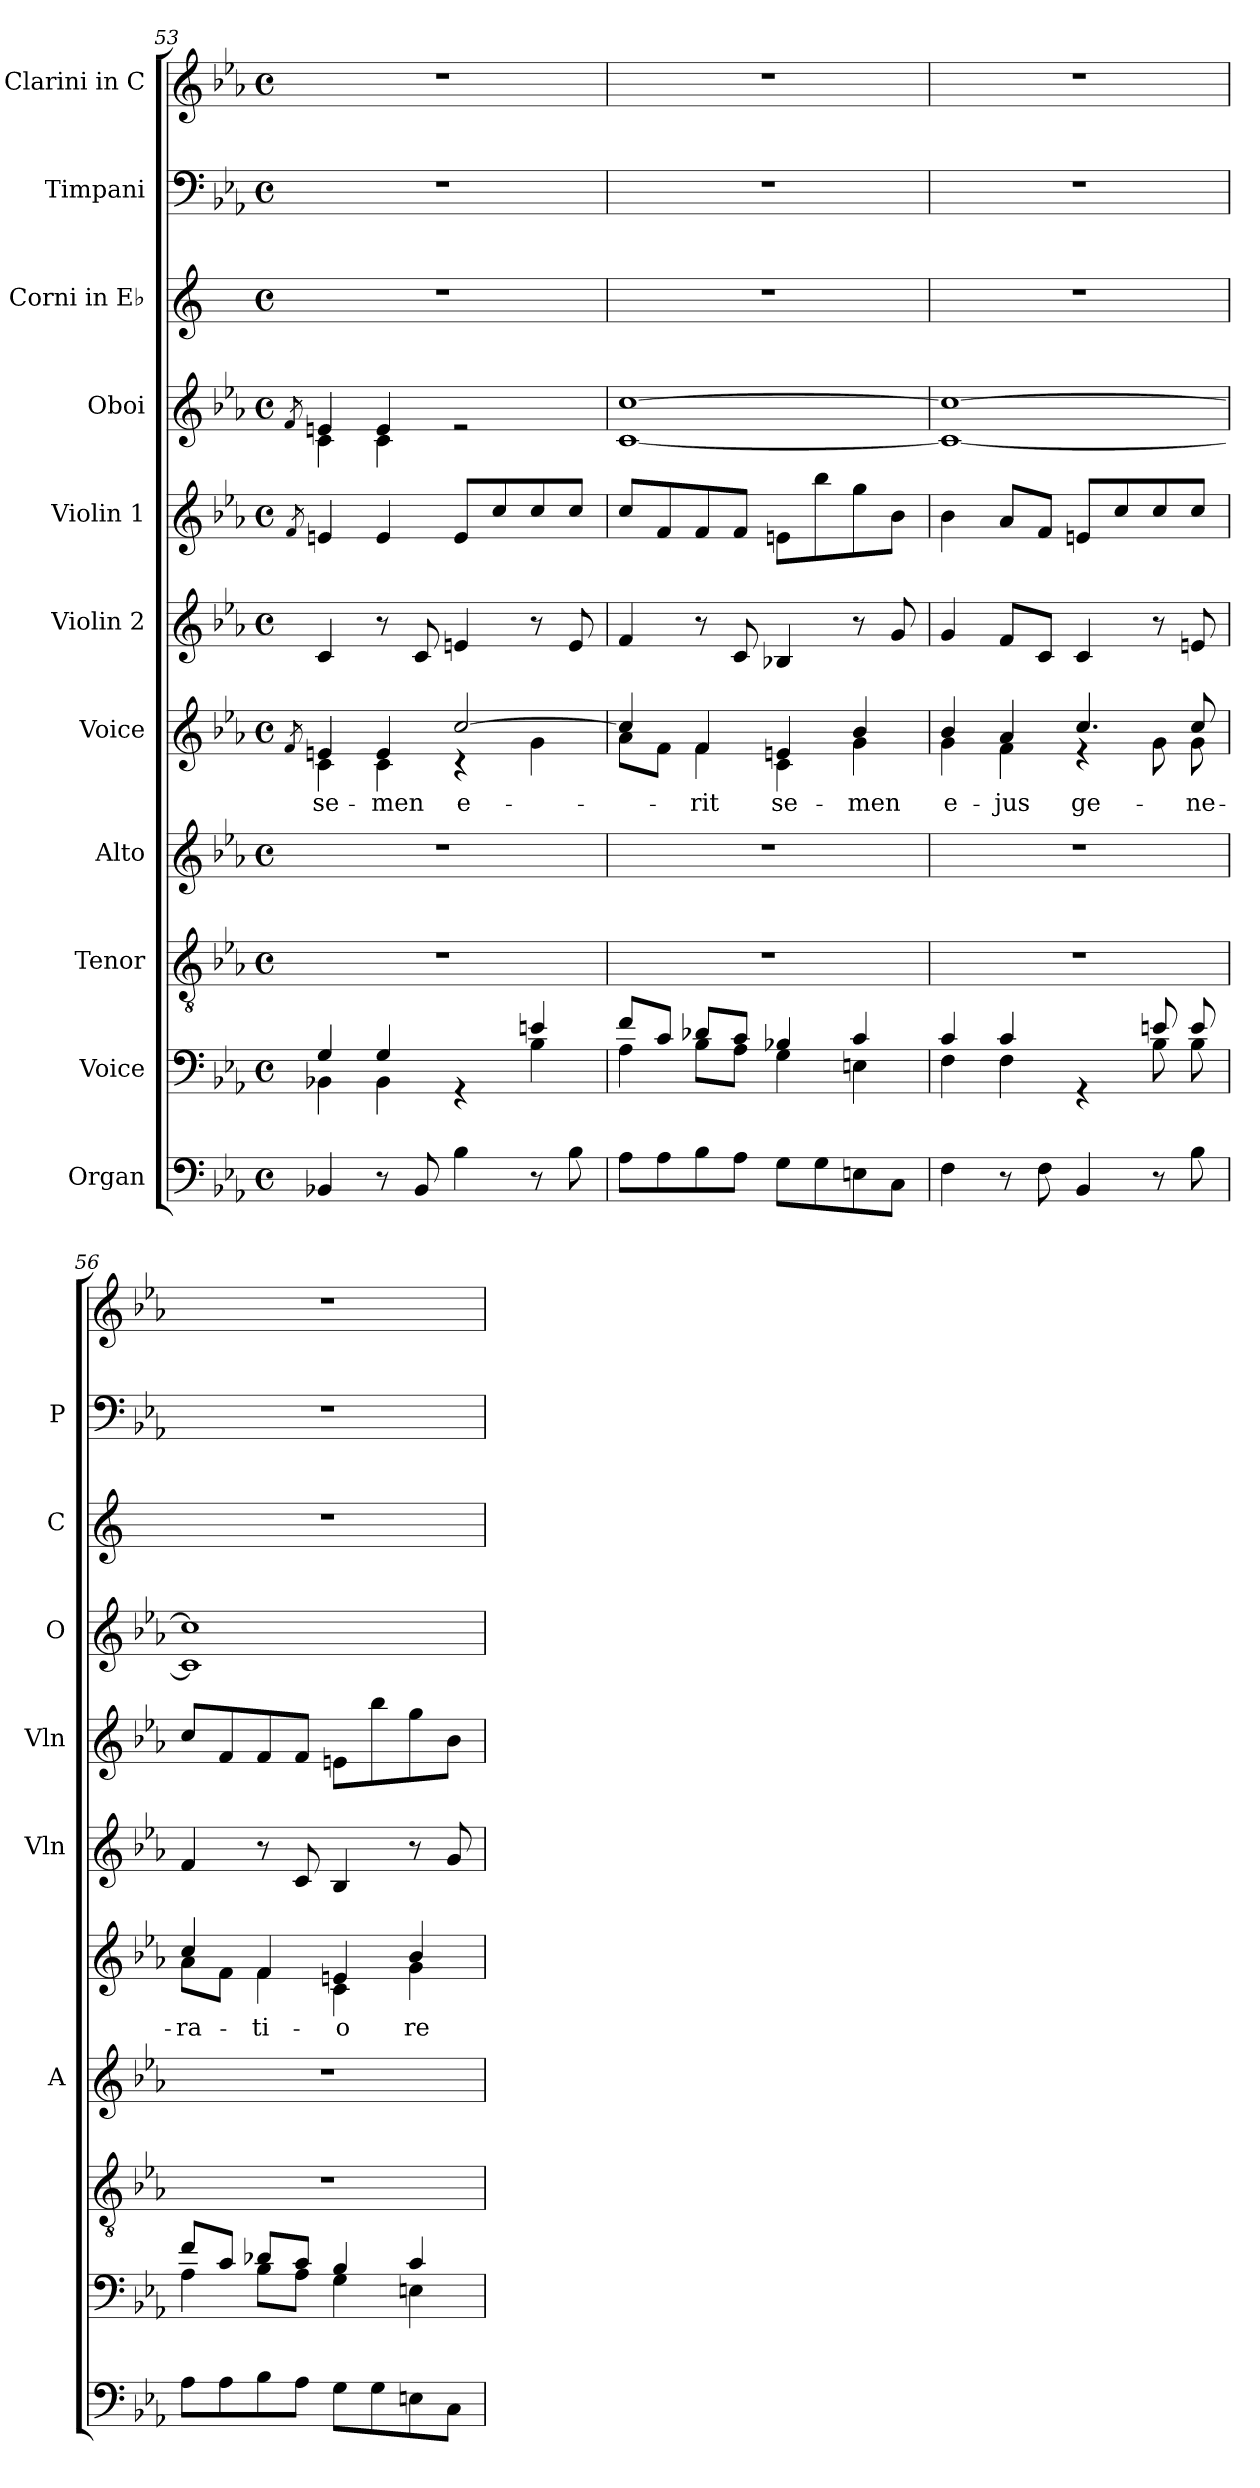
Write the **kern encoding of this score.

**kern	**kern	**kern	**kern	**kern	**text	**kern	**kern	**kern	**kern	**kern	**kern
*part11	*part10	*part9	*part8	*part7	*part7	*part6	*part5	*part4	*part3	*part2	*part1
*staff11	*staff10	*staff9	*staff8	*staff7	*staff7	*staff6	*staff5	*staff4	*staff3	*staff2	*staff1
*I"Organ	*I"Voice	*I"Tenor	*I"Alto	*I"Voice	*	*I"Violin 2	*I"Violin 1	*I"Oboi	*I"Corni in E♭	*I"Timpani	*I"Clarini in C
*	*	*	*I'A	*	*	*I'Vln	*I'Vln	*I'O	*I'C	*I'P	*
*clefF4	*clefF4	*clefGv2	*clefG2	*clefG2	*	*clefG2	*clefG2	*clefG2	*clefG2	*clefF4	*clefG2
*	*	*	*	*	*	*	*	*	*ITrd5c9	*	*
*k[b-e-a-]	*k[b-e-a-]	*k[b-e-a-]	*k[b-e-a-]	*k[b-e-a-]	*	*k[b-e-a-]	*k[b-e-a-]	*k[b-e-a-]	*k[b-e-a-]	*k[b-e-a-]	*k[b-e-a-]
*M4/4	*M4/4	*M4/4	*M4/4	*M4/4	*	*M4/4	*M4/4	*M4/4	*M4/4	*M4/4	*M4/4
*met(c)	*met(c)	*met(c)	*met(c)	*met(c)	*	*met(c)	*met(c)	*met(c)	*met(c)	*met(c)	*met(c)
=53	=53	=53	=53	=53	=53	=53	=53	=53	=53	=53	=53
.	.	.	.	8qf/	.	.	8qf/	8qf/	.	.	.
*	*^	*	*	*	*	*	*	*	*	*	*
!	!	!	!	!	!	!LO:LY:b	!	!	!	!	!	!
*	*	*	*	*	*^	*	*	*	*^	*	*	*
4BB-X/	4G/	4BB-X\	1r	1r	4en/	4c\	se-	4c/	4en/	4en/	4c\	1r	1r	1r
!	!	!	!	!	!	!	!LO:LY:b	!	!	!	!	!	!	!
8r	4G/	4BB-\	.	.	4e/	4c\	-men	8r	4e/	4e/	4c\	.	.	.
8BB-/	.	.	.	.	.	.	.	8c/	.	.	.	.	.	.
!	!	!	!	!	!	!	!LO:LY:b	!	!	!	!	!	!	!
4B-\	4rGG	4ryy	.	.	[2cc/	4r	e-	4en/	8e/L	2re	2ryy	.	.	.
.	.	.	.	.	.	.	.	.	8cc/	.	.	.	.	.
8r	4en/	4B-\	.	.	.	4g\	.	8r	8cc/	.	.	.	.	.
8B-\	.	.	.	.	.	.	.	8e/	8cc/J	.	.	.	.	.
=54	=54	=54	=54	=54	=54	=54	=54	=54	=54	=54	=54	=54	=54	=54
8A-\L	8f/L	4A-\	1r	1r	4cc/]	8a-\L	.	4f/	8cc/L	[1cc	[1c	1r	1r	1r
8A-\	8c/J	.	.	.	.	8f\J	.	.	8f/	.	.	.	.	.
!	!	!	!	!	!	!	!LO:LY:b	!	!	!	!	!	!	!
8B-\	8d-X/L	8B-\L	.	.	4f/	4f\	-rit	8r	8f/	.	.	.	.	.
8A-\J	8c/J	8A-\J	.	.	.	.	.	8c/	8f/J	.	.	.	.	.
!	!	!	!	!	!	!	!LO:LY:b	!	!	!	!	!	!	!
8G\L	4B-X/	4G\	.	.	4en/	4c\	se-	4B-X/	8en\L	.	.	.	.	.
8G\	.	.	.	.	.	.	.	.	8bb-\	.	.	.	.	.
!	!	!	!	!	!	!	!LO:LY:b	!	!	!	!	!	!	!
8En\	4c/	4En\	.	.	4b-/	4g\	-men	8r	8gg\	.	.	.	.	.
8C\J	.	.	.	.	.	.	.	8g/	8b-\J	.	.	.	.	.
!!LO:PB:g=z
=55	=55	=55	=55	=55	=55	=55	=55	=55	=55	=55	=55	=55	=55	=55
!	!	!	!	!	!	!	!LO:LY:b	!	!	!	!	!	!	!
4F\	4c/	4F\	1r	1r	4b-/	4g\	e-	4g/	4b-\	1cc_	1c_	1r	1r	1r
!	!	!	!	!	!	!	!LO:LY:b	!	!	!	!	!	!	!
8r	4c/	4F\	.	.	4a-/	4f\	-jus	8f/L	8a-/L	.	.	.	.	.
8F\	.	.	.	.	.	.	.	8c/J	8f/J	.	.	.	.	.
!	!	!	!	!	!	!	!LO:LY:b	!	!	!	!	!	!	!
4BB-/	4rGG	4ryy	.	.	4.cc/	4r	ge-	4c/	8en/L	.	.	.	.	.
.	.	.	.	.	.	.	.	.	8cc/	.	.	.	.	.
8r	8en/	8B-\	.	.	.	8g\	.	8r	8cc/	.	.	.	.	.
!	!	!	!	!	!	!	!LO:LY:b	!	!	!	!	!	!	!
8B-\	8e/	8B-\	.	.	8cc/	8g\	-ne-	8en/	8cc/J	.	.	.	.	.
=56	=56	=56	=56	=56	=56	=56	=56	=56	=56	=56	=56	=56	=56	=56
!	!	!	!	!	!	!	!LO:LY:b	!	!	!	!	!	!	!
8A-\L	8f/L	4A-\	1r	1r	4cc/	8a-\L	-ra-	4f/	8cc/L	1cc]	1c]	1r	1r	1r
8A-\	8c/J	.	.	.	.	8f\J	.	.	8f/	.	.	.	.	.
!	!	!	!	!	!	!	!LO:LY:b	!	!	!	!	!	!	!
8B-\	8d-X/L	8B-\L	.	.	4f/	4f\	-ti-	8r	8f/	.	.	.	.	.
8A-\J	8c/J	8A-\J	.	.	.	.	.	8c/	8f/J	.	.	.	.	.
!	!	!	!	!	!	!	!LO:LY:b	!	!	!	!	!	!	!
8G\L	4B-/	4G\	.	.	4en/	4c\	-o	4B-/	8en\L	.	.	.	.	.
8G\	.	.	.	.	.	.	.	.	8bb-\	.	.	.	.	.
!	!	!	!	!	!	!	!LO:LY:b	!	!	!	!	!	!	!
8En\	4c/	4En\	.	.	4b-/	4g\	re-	8r	8gg\	.	.	.	.	.
8C\J	.	.	.	.	.	.	.	8g/	8b-\J	.	.	.	.	.
*	*v	*v	*	*	*v	*v	*	*	*	*v	*v	*	*	*
=	=	=	=	=	=	=	=	=	=	=	=
*-	*-	*-	*-	*-	*-	*-	*-	*-	*-	*-	*-
